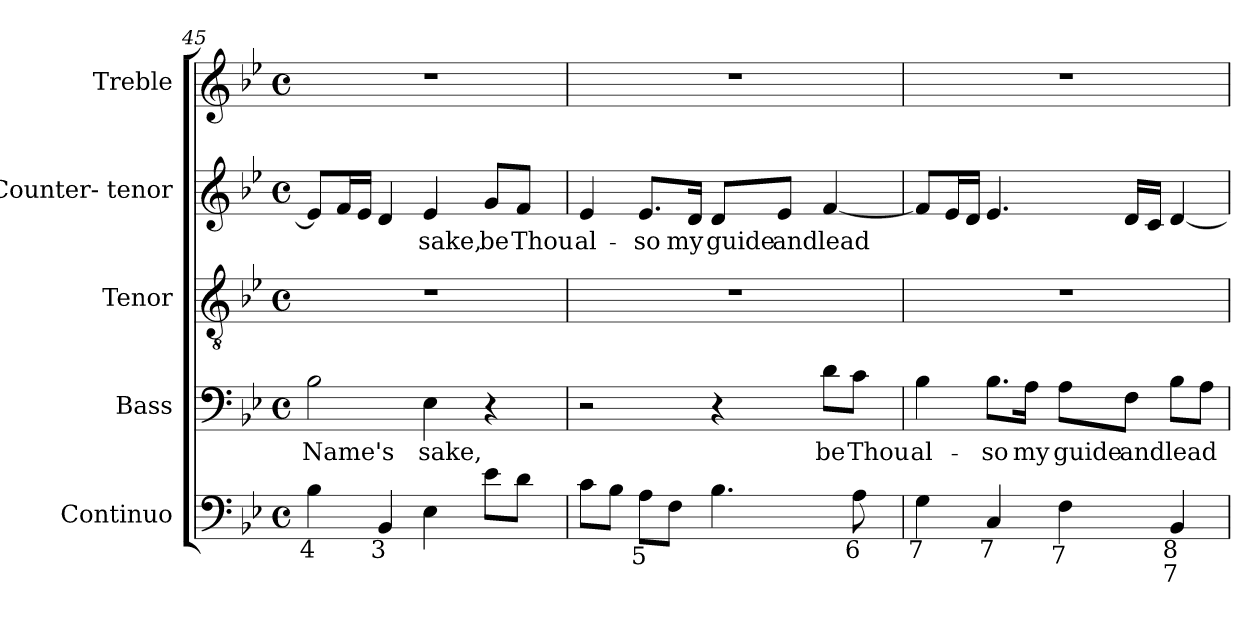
**kern	**kern	**text	**kern	**kern	**text	**kern
*part5	*part4	*part4	*part3	*part2	*part2	*part1
*staff5	*staff4	*staff4	*staff3	*staff2	*staff2	*staff1
*I"Continuo	*I"Bass	*	*I"Tenor	*I"Counter- tenor	*	*I"Treble
*I'C.	*I'B.	*	*I'T.	*I'Ct.	*	*I'Tr.
*clefF4	*clefF4	*	*clefGv2	*clefG2	*	*clefG2
*	*	*	*ITrd7c12	*	*	*
*k[b-e-]	*k[b-e-]	*	*k[b-e-]	*k[b-e-]	*	*k[b-e-]
*B-:	*B-:	*	*B-:	*B-:	*	*B-:
*M4/4	*M4/4	*	*M4/4	*M4/4	*	*M4/4
*met(c)	*met(c)	*	*met(c)	*met(c)	*	*met(c)
=45	=45	=45	=45	=45	=45	=45
!LO:TX:b:cj:t=4	!	!	!	!	!	!
!	!	!LO:LY:b:color=#000000	!	!	!	!
4B-i\	2B-i\	Name's	1r	8e-i/L]	.	1r
.	.	.	.	16fi/L	.	.
.	.	.	.	16e-i/JJ	.	.
!LO:TX:b:cj:t=3	!	!	!	!	!	!
4BB-i/	.	.	.	4di/	.	.
!	!	!LO:LY:b:color=#000000	!	!	!	!
!	!	!	!	!	!LO:LY:b:color=#000000	!
4E-i\	4E-i\	sake,	.	4e-i/	sake,	.
!	!	!	!	!	!LO:LY:b:color=#000000	!
8e-i\L	4r	.	.	8gi/L	be	.
!	!	!	!	!	!LO:LY:b:color=#000000	!
8di\J	.	.	.	8fi/J	Thou	.
=46	=46	=46	=46	=46	=46	=46
!	!	!	!	!	!LO:LY:b:color=#000000	!
8ci\L	2r	.	1r	4e-i/	al-	1r
8B-i\J	.	.	.	.	.	.
!LO:TX:b:cj:t=5	!	!	!	!	!	!
!	!	!	!	!	!LO:LY:b:color=#000000	!
8Ai\L	.	.	.	8.e-i/L	-so	.
8Fi\J	.	.	.	.	.	.
!	!	!	!	!	!LO:LY:b:color=#000000	!
.	.	.	.	16di/Jk	my	.
!	!	!	!	!	!LO:LY:b:color=#000000	!
4.B-i\	4r	.	.	8di/L	guide	.
!	!	!	!	!	!LO:LY:b:color=#000000	!
.	.	.	.	8e-i/J	and	.
!	!	!LO:LY:b:color=#000000	!	!	!	!
!	!	!	!	!	!LO:LY:b:color=#000000	!
.	8di\L	be	.	[4fi/	lead	.
!LO:TX:b:cj:t=6	!	!	!	!	!	!
!	!	!LO:LY:b:color=#000000	!	!	!	!
8Ai\	8ci\J	Thou	.	.	.	.
!!LO:LB:g=z
=47	=47	=47	=47	=47	=47	=47
!LO:TX:b:cj:t=7	!	!	!	!	!	!
!	!	!LO:LY:b:color=#000000	!	!	!	!
4Gi\	4B-i\	al-	1r	8fi/L]	.	1r
.	.	.	.	16e-i/L	.	.
.	.	.	.	16di/JJ	.	.
!LO:TX:b:cj:t=7	!	!	!	!	!	!
!	!	!LO:LY:b:color=#000000	!	!	!	!
4Ci/	8.B-i\L	-so	.	4.e-i/	.	.
!	!	!LO:LY:b:color=#000000	!	!	!	!
.	16Ai\Jk	my	.	.	.	.
!LO:TX:b:cj:t=7	!	!	!	!	!	!
!	!	!LO:LY:b:color=#000000	!	!	!	!
4Fi\	8Ai\L	guide	.	.	.	.
!	!	!LO:LY:b:color=#000000	!	!	!	!
.	8Fi\J	and	.	16di/LL	.	.
.	.	.	.	16ci/JJ	.	.
!LO:TX:b:cj:t=8	!	!	!	!	!	!
!LO:TX:b:cj:t=7	!	!	!	!	!	!
!	!	!LO:LY:b:color=#000000	!	!	!	!
4BB-i/	8B-i\L	lead	.	[4di/	.	.
.	8Ai\J	.	.	.	.	.
=	=	=	=	=	=	=
*-	*-	*-	*-	*-	*-	*-
